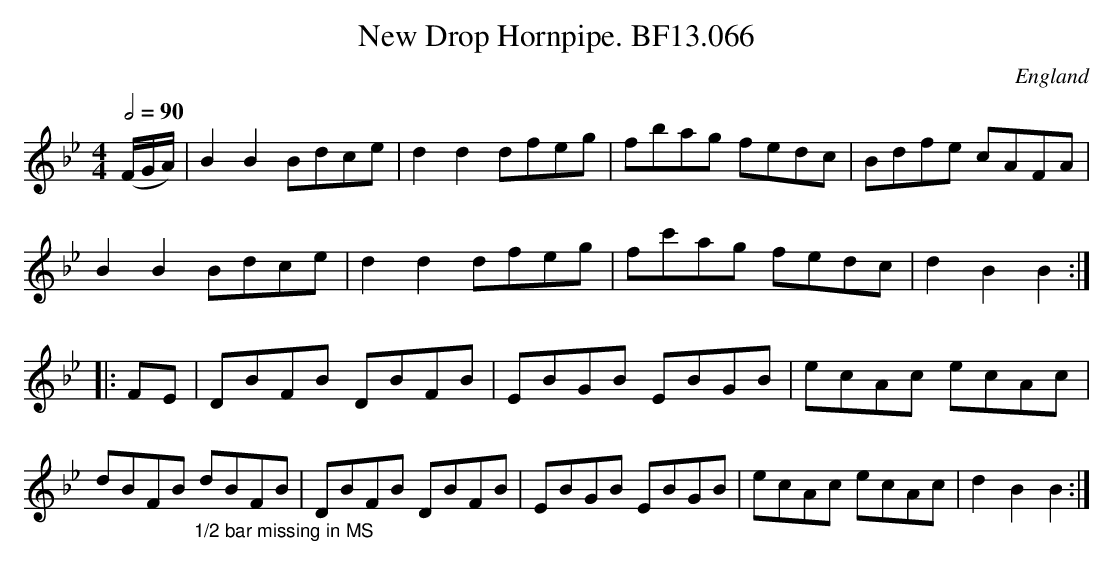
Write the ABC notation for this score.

X:1
T:New Drop Hornpipe. BF13.066
M:4/4
L:1/8
Q:1/2=90
O:England
notC:"By Adams"
K:Bb major
(F/G/A/)|B2B2Bdce|d2d2dfeg|fbag fedc|Bdfe cAFA|!
B2B2Bdce|d2d2dfeg|fc'ag fedc|d2B2B2:|!
|:FE|DBFB DBFB|EBGB EBGB |ecAc ecAc|\
dBFB"_1/2 bar missing in MS" dBFB|
DBFB DBFB|EBGB EBGB|ecAc ecAc|d2B2B2:|
